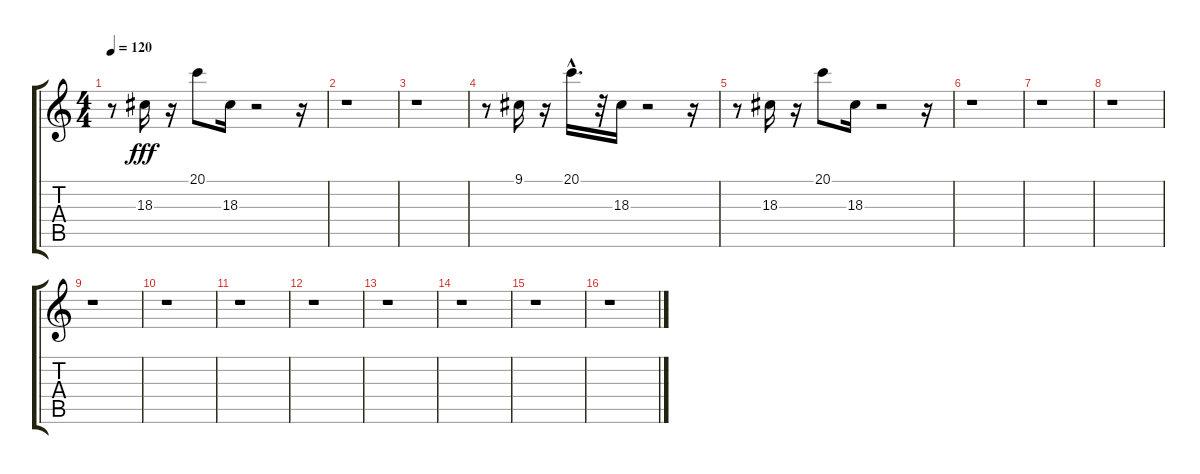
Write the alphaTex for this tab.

\track "" {instrument clavinet}
\staff {score tabs}
\tuning (E4 B3 G3 D3 A2 E2) {hide}
\ts (4 4)
\tempo 120
\clef g2
\ks c
r.8{dy fff} 18.3.16 r.16 20.1.8 18.3.16 r.2 r.16 |
r.1 |
r.1 |
r.8 9.1.16 r.16 20.1{hac}.16{d} r.32 18.3.16 r.2 r.16 |
r.8 18.3.16 r.16 20.1.8 18.3.16 r.2 r.16 |
r.1 |
r.1 |
r.1 |
r.1 |
r.1 |
r.1 |
r.1 |
r.1 |
r.1 |
r.1 |
r.1
